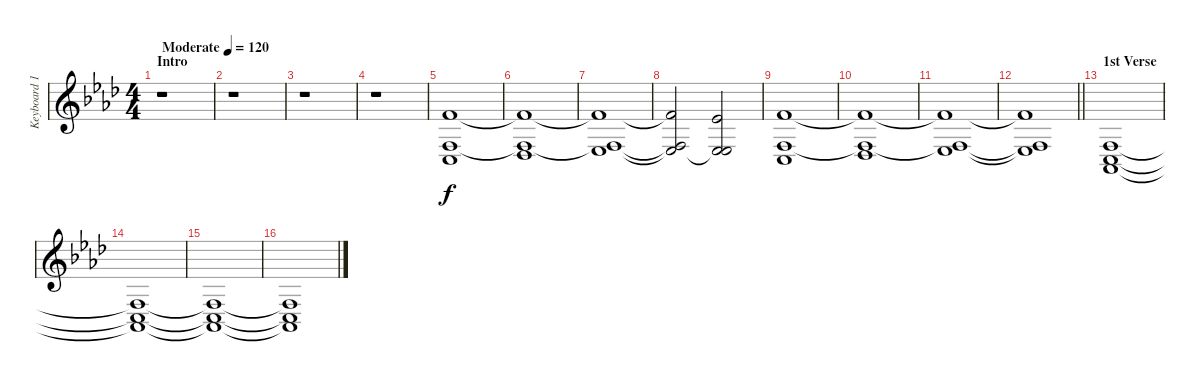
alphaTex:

\track ("Keyboard 1" "Keyboard 1") {instrument stringensemble1}
\staff {score}
\tuning (E4 B3 G3 D3 A2 E2) {hide}
\ts (4 4)
\section ("" "Intro")
\tempo (120 "Moderate")
\clef g2
\ks fminor
r.1{dy f instrument stringensemble1} |
r.1 |
r.1 |
r.1 |
(1.1 3.4 3.5).1 |
(1.1{t} 3.4{t} 4.5).1 |
(1.1{t} 3.4{t} 6.5).1 |
(1.1{t} 3.4{t} 6.5{t}).2 (4.2 1.4 6.5{t}).2 |
(1.1 3.4 3.5).1 |
(1.1{t} 3.4{t} 4.5).1 |
(1.1{t} 3.4{t} 6.5).1 |
\barLineRight lightlight
(1.1{t} 3.4{t} 6.5{t}).1 |
\section ("" "1st Verse")
(3.4 3.5 4.6).1 |
(3.4{t} 3.5{t} 4.6{t}).1 |
(3.4{t} 3.5{t} 4.6{t}).1 |
(3.4{t} 3.5{t} 4.6{t}).1
